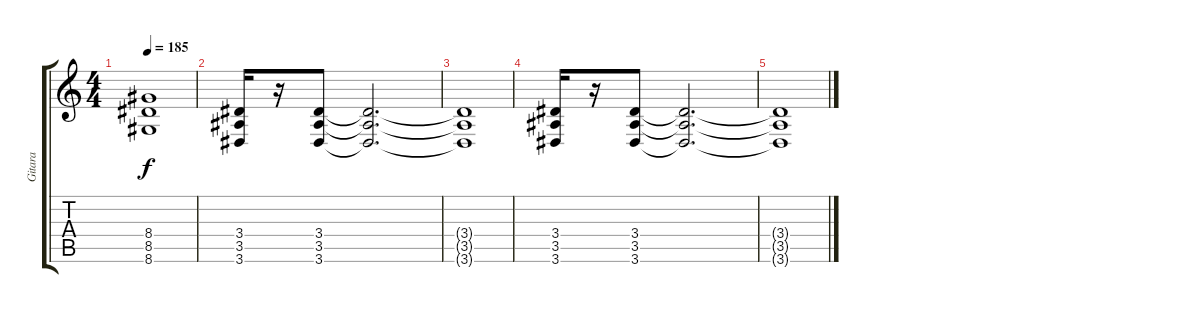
\track ("Gitara" "Gitara") {instrument distortionguitar}
\staff {score tabs}
\tuning (D4 A3 F3 C3 G2 C2) {hide}
\ts (4 4)
\tempo 185
\clef g2
\ks c
(8.4{t} 8.5{t} 8.6{t}).1{dy f} |
(3.4 3.5 3.6).16 r.16 (3.4 3.5 3.6).8 (3.4{t} 3.5{t} 3.6{t}).2{d} |
(3.4{t} 3.5{t} 3.6{t}).1 |
(3.4 3.5 3.6).16 r.16 (3.4 3.5 3.6).8 (3.4{t} 3.5{t} 3.6{t}).2{d} |
(3.4{t} 3.5{t} 3.6{t}).1
